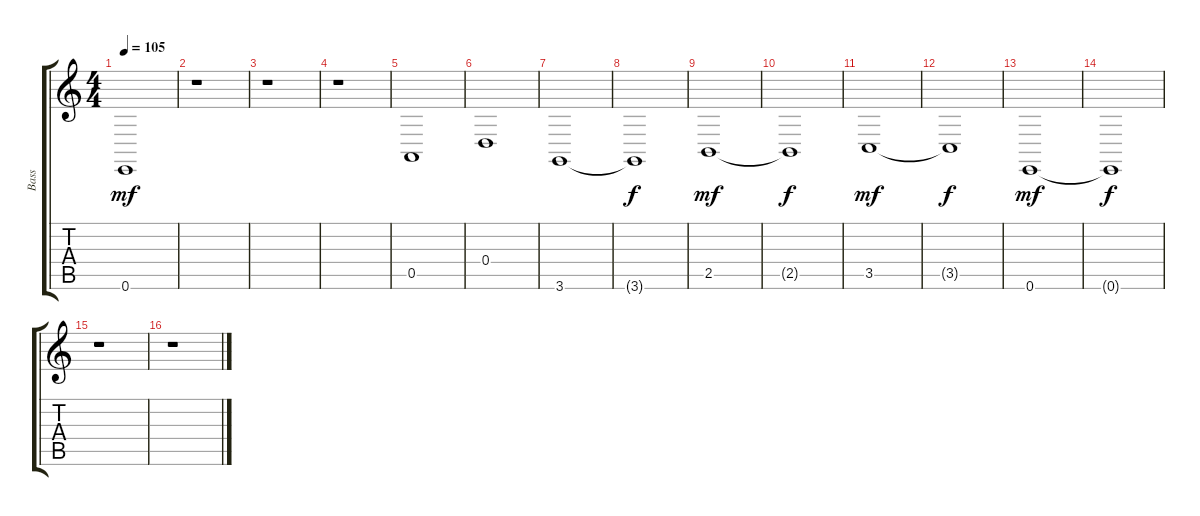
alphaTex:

\track ("Bass" "Bass") {instrument synthvoice}
\staff {score tabs}
\tuning (E4 B3 G3 D3 A2 E2) {hide}
\ts (4 4)
\tempo 105
\clef g2
\ks c
0.6.1{dy mf} |
r.1 |
r.1 |
r.1 |
0.5.1 |
0.4.1 |
3.6.1 |
3.6{t}.1{dy f} |
2.5.1{dy mf} |
2.5{t}.1{dy f} |
3.5.1{dy mf} |
3.5{t}.1{dy f} |
0.6.1{dy mf} |
0.6{t}.1{dy f} |
r.1 |
r.1
